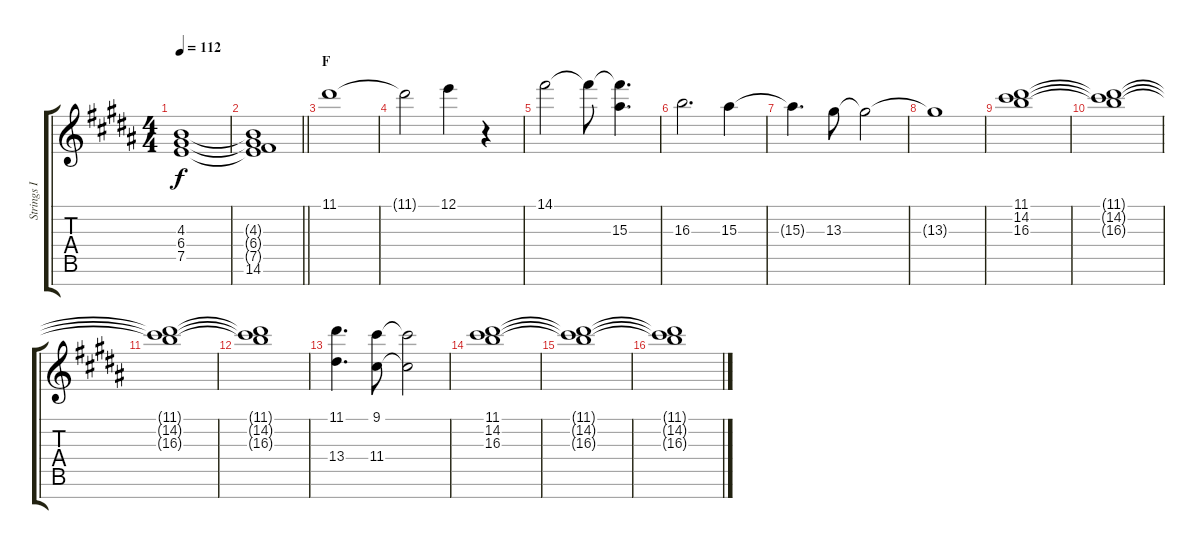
\track ("Strings I" "Strings I") {instrument stringensemble1}
\staff {score tabs}
\tuning (E5 B4 G4 D4 A3 E3 B2) {hide}
\ts (4 4)
\tempo 112
\clef g2
\ks b
(4.3 6.4{t} 7.5).1{dy f} |
\barLineRight lightlight
(4.3{t} 6.4{t} 7.5{t} 14.6).1 |
\section ("" "F")
11.1.1 |
11.1{t}.2 12.1.4 r.4 |
14.1.2 14.1{t}.8 (14.1{t} 15.3).4{d} |
16.3.2{d} 15.3.4 |
15.3{t}.4{d} 13.3.8 13.3{t}.2 |
13.3{t}.1 |
(11.1 14.2 16.3).1 |
(11.1{t} 14.2{t} 16.3{t}).1 |
(11.1{t} 14.2{t} 16.3{t}).1 |
(11.1{t} 14.2{t} 16.3{t}).1 |
(11.1 13.4).4{d} (9.1 11.4).8 (9.1{t} 11.4{t}).2 |
(11.1 14.2 16.3).1 |
(11.1{t} 14.2{t} 16.3{t}).1 |
(11.1{t} 14.2{t} 16.3{t}).1
